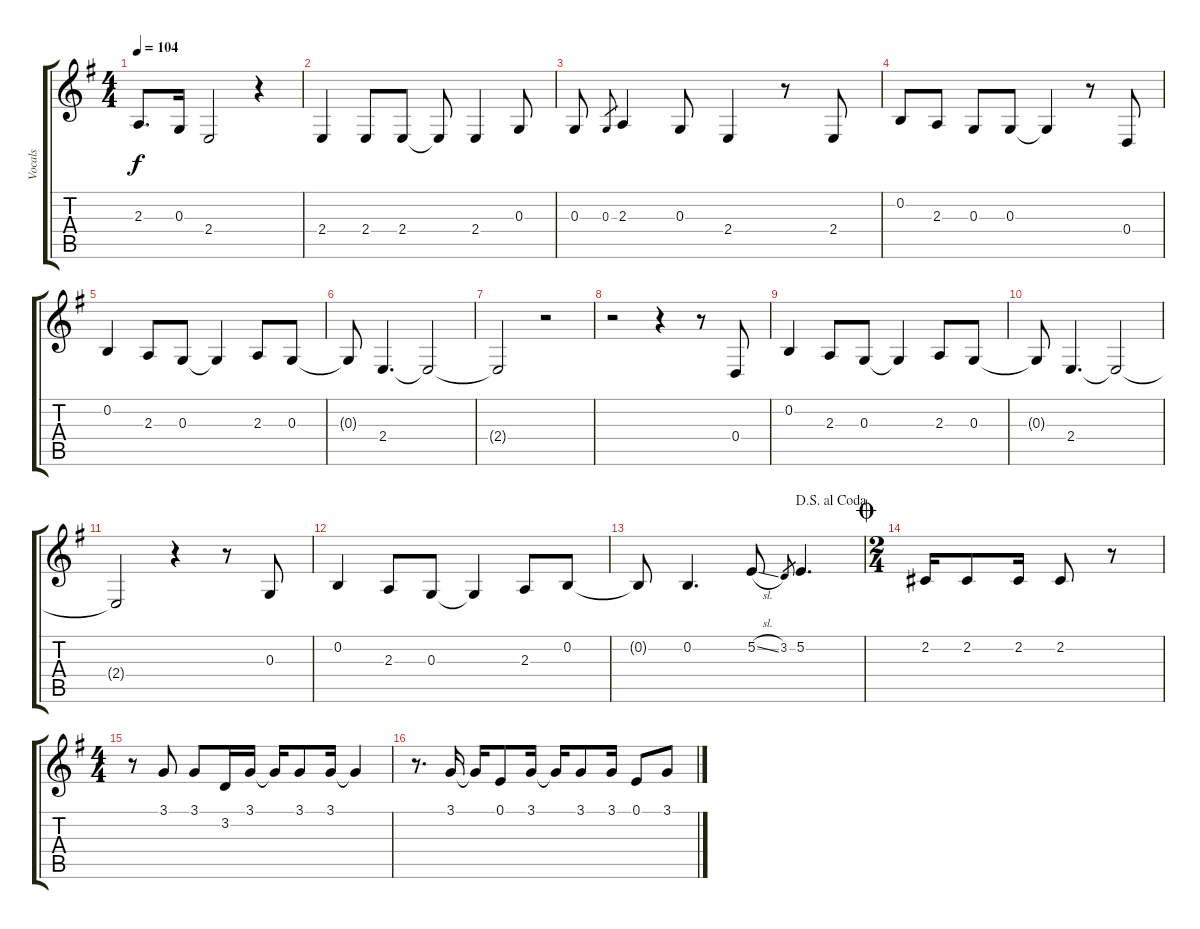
\track ("Vocals" "Vocals") {instrument lead6voice}
\staff {score tabs}
\tuning (E4 B3 G3 D3 A2 E2) {hide}
\ts (4 4)
\tempo 104
\clef g2
\ks eminor
2.3.8{d dy f} 0.3.16 2.4.2 r.4 |
2.4.4 2.4.8 2.4.8 2.4{t}.8 2.4.4 0.3.8 |
0.3.8 0.3.8{gr} 2.3.4 0.3.8 2.4.4 r.8 2.4.8 |
0.2.8 2.3.8 0.3.8 0.3.8 0.3{t}.4 r.8 0.4.8 |
0.2.4 2.3.8 0.3.8 0.3{t}.4 2.3.8 0.3.8 |
0.3{t}.8 2.4.4{d} 2.4{t}.2 |
2.4{t}.2 r.2 |
r.2 r.4 r.8 0.4.8 |
0.2.4 2.3.8 0.3.8 0.3{t}.4 2.3.8 0.3.8 |
0.3{t}.8 2.4.4{d} 2.4{t}.2 |
2.4{t}.2 r.4 r.8 0.3.8 |
0.2.4 2.3.8 0.3.8 0.3{t}.4 2.3.8 0.2.8 |
\jump dalsegnoalcoda
0.2{t}.8 0.2.4{d} 5.2{sl}.8 3.2.8{gr} 5.2.4{d} |
\ts (2 4)
\jump coda
2.2.16 2.2.8 2.2.16 2.2.8 r.8 |
\ts (4 4)
r.8 3.1.8 3.1.8 3.2.16 3.1.16 3.1{t}.16 3.1.8 3.1.16 3.1{t}.4 |
r.8{d} 3.1.16 3.1{t}.16 0.1.8 3.1.16 3.1{t}.16 3.1.8 3.1.16 0.1.8 3.1.8
